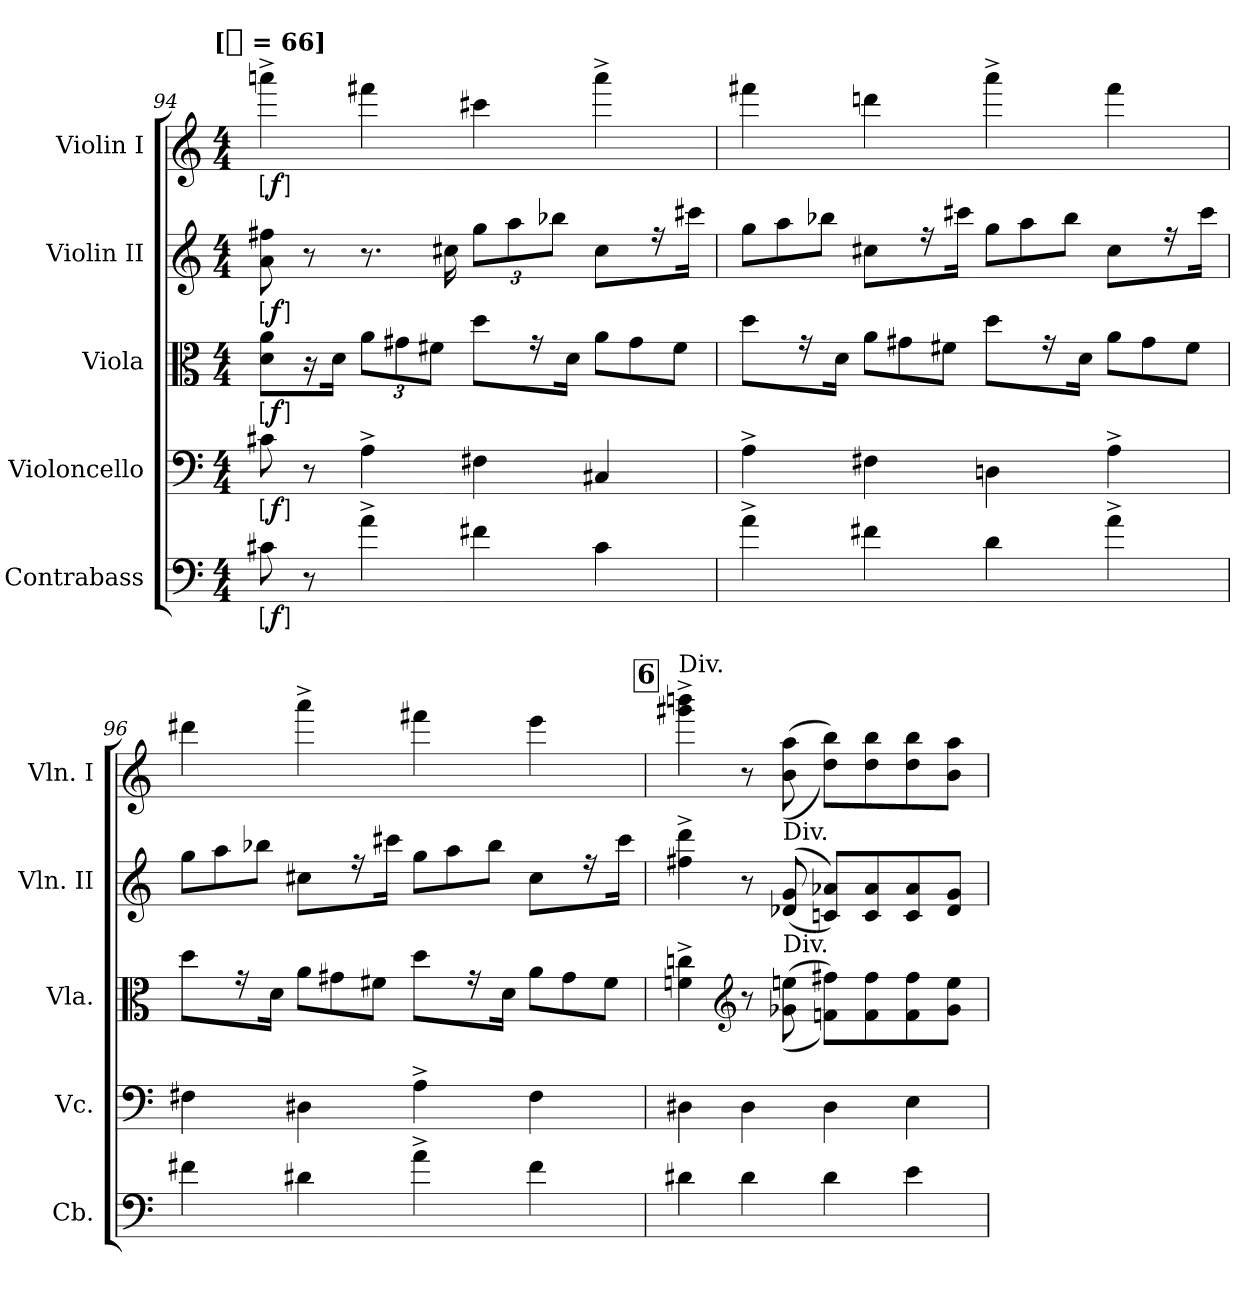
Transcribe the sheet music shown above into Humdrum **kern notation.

**kern	**dynam	**kern	**dynam	**kern	**dynam	**kern	**dynam	**kern	**dynam
*part5	*part5	*part4	*part4	*part3	*part3	*part2	*part2	*part1	*part1
*staff5	*staff5	*staff4	*staff4	*staff3	*staff3	*staff2	*staff2	*staff1	*staff1
*I"Contrabass	*	*I"Violoncello	*	*I"Viola	*	*I"Violin II	*	*I"Violin I	*
*I'Cb.	*	*I'Vc.	*	*I'Vla.	*	*I'Vln. II	*	*I'Vln. I	*
*clefF4	*	*clefF4	*	*clefC3	*	*clefG2	*	*clefG2	*
*ITrd7c12	*	*	*	*	*	*	*	*	*
*k[]	*	*k[]	*	*k[]	*	*k[]	*	*k[]	*
*C:	*	*C:	*	*C:	*	*C:	*	*C:	*
!!LO:TX:omd:t=[[half] = 66]
*M4/4	*	*M4/4	*	*M4/4	*	*M4/4	*	*M4/4	*
*MM132	*	*MM132	*	*MM132	*	*MM132	*	*MM132	*
=94	=94	=94	=94	=94	=94	=94	=94	=94	=94
!	!LO:DY:ed=brack	!	!LO:DY:ed=brack	!	!LO:DY:ed=brack	!	!LO:DY:ed=brack	!	!LO:DY:ed=brack
8C#X	f	8c#X	f	8d 8aL	f	8a 8ff#X	f	4aaan^	f
8r	.	8r	.	16r	.	8r	.	.	.
.	.	.	.	16dJk	.	.	.	.	.
4A^	.	4A^	.	12aL	.	8.r	.	4fff#X	.
.	.	.	.	12g#X	.	.	.	.	.
.	.	.	.	12f#XJ	.	.	.	.	.
.	.	.	.	.	.	16cc#X	.	.	.
4F#X	.	4F#X	.	8ddL	.	12ggL	.	4ccc#X	.
.	.	.	.	.	.	12aa	.	.	.
.	.	.	.	16r	.	.	.	.	.
.	.	.	.	.	.	12bb-XJ	.	.	.
.	.	.	.	16dJk	.	.	.	.	.
*	*	*	*	*Xtuplet	*	*	*	*	*
4C#	.	4C#X	.	12aL	.	8cc#L	.	4aaa^	.
.	.	.	.	12g#	.	.	.	.	.
.	.	.	.	.	.	16r	.	.	.
.	.	.	.	12f#J	.	.	.	.	.
.	.	.	.	.	.	16ccc#XJk	.	.	.
=95	=95	=95	=95	=95	=95	=95	=95	=95	=95
*	*	*	*	*	*	*Xtuplet	*	*	*
4A^	.	4A^	.	8ddL	.	12ggL	.	4fff#X	.
.	.	.	.	.	.	12aa	.	.	.
.	.	.	.	16r	.	.	.	.	.
.	.	.	.	.	.	12bb-XJ	.	.	.
.	.	.	.	16dJk	.	.	.	.	.
4F#X	.	4F#X	.	12aL	.	8cc#XL	.	4dddn	.
.	.	.	.	12g#X	.	.	.	.	.
.	.	.	.	.	.	16r	.	.	.
.	.	.	.	12f#XJ	.	.	.	.	.
.	.	.	.	.	.	16ccc#XJk	.	.	.
4D	.	4Dn	.	8ddL	.	12ggL	.	4aaa^	.
.	.	.	.	.	.	12aa	.	.	.
.	.	.	.	16r	.	.	.	.	.
.	.	.	.	.	.	12bb-J	.	.	.
.	.	.	.	16dJk	.	.	.	.	.
4A^	.	4A^	.	12aL	.	8cc#L	.	4fff#	.
.	.	.	.	12g#	.	.	.	.	.
.	.	.	.	.	.	16r	.	.	.
.	.	.	.	12f#J	.	.	.	.	.
.	.	.	.	.	.	16ccc#Jk	.	.	.
=96	=96	=96	=96	=96	=96	=96	=96	=96	=96
4F#X	.	4F#X	.	8ddL	.	12ggL	.	4ddd#X	.
.	.	.	.	.	.	12aa	.	.	.
.	.	.	.	16r	.	.	.	.	.
.	.	.	.	.	.	12bb-XJ	.	.	.
.	.	.	.	16dJk	.	.	.	.	.
4D#X	.	4D#X	.	12aL	.	8cc#XL	.	4aaa^	.
.	.	.	.	12g#X	.	.	.	.	.
.	.	.	.	.	.	16r	.	.	.
.	.	.	.	12f#XJ	.	.	.	.	.
.	.	.	.	.	.	16ccc#XJk	.	.	.
4A^	.	4A^	.	8ddL	.	12ggL	.	4fff#X	.
.	.	.	.	.	.	12aa	.	.	.
.	.	.	.	16r	.	.	.	.	.
.	.	.	.	.	.	12bb-J	.	.	.
.	.	.	.	16dJk	.	.	.	.	.
4F#	.	4F#	.	12aL	.	8cc#L	.	4eee	.
.	.	.	.	12g#	.	.	.	.	.
.	.	.	.	.	.	16r	.	.	.
.	.	.	.	12f#J	.	.	.	.	.
.	.	.	.	.	.	16ccc#Jk	.	.	.
!!LO:REH:place=s1:t=6
=97	=97	=97	=97	=97	=97	=97	=97	=97	=97
!	!	!	!	!	!	!	!	!LO:TX:a:t=Div.	!
4D#X	.	4D#X	.	4fn^ 4ccn^	.	4ff#X^ 4ddd^	.	4ggg#X^ 4bbbn^	.
*	*	*	*	*clefG2	*	*	*	*	*
4D#	.	4D#	.	8r	.	8r	.	8r	.
!	!	!	!	!	!	!LO:TX:a:t=Div.	!	!	!
!	!	!	!	!LO:TX:a:t=Div.	!	!	!	!	!
.	.	.	.	(<(>8g-X 8een	.	(<(>8d-X 8g	.	(<(>8b 8aa	.
4D#	.	4D#	.	8fn 8ff#XL))	.	8cn 8a-XL))	.	8dd 8bbL))	.
.	.	.	.	8f 8ff#	.	8c 8a-	.	8dd 8bb	.
4E	.	4E	.	8f 8ff#	.	8c 8a-	.	8dd 8bb	.
.	.	.	.	8g- 8eeJ	.	8d- 8gJ	.	8b 8aaJ	.
=	=	=	=	=	=	=	=	=	=
*-	*-	*-	*-	*-	*-	*-	*-	*-	*-
